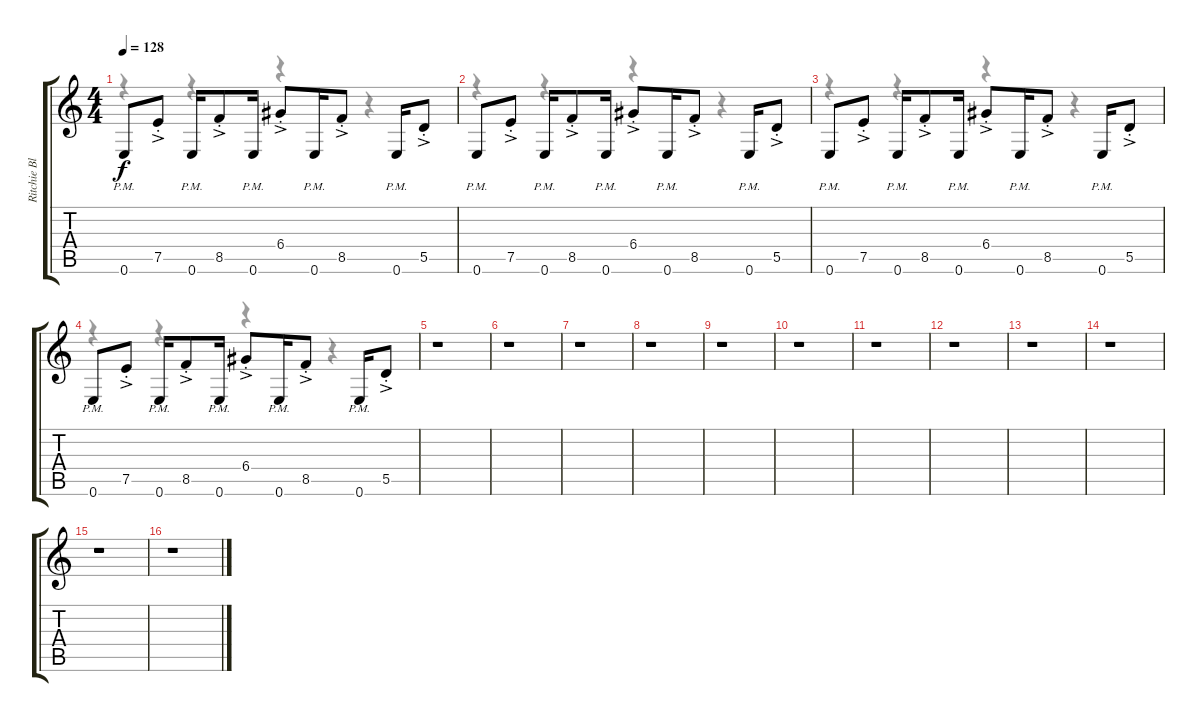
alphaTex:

\track ("Ritchie Blackmore - Rhythm Guitar 2" "Ritchie Bl") {instrument overdrivenguitar}
\staff {score tabs}
\tuning (E4 B3 G3 D3 A2 E2) {hide}
\voice
\ts (4 4)
\tempo 128
\clef g2
\ks c
0.6{pm}.8{dy f} 7.5{ac st}.8 0.6{pm}.16 8.5{ac st}.8 0.6{pm}.16 6.4{ac st}.8 0.6{pm}.16 8.5{ac st}.8 0.6{pm}.16 5.5{ac st}.8 |
0.6{pm}.8 7.5{ac st}.8 0.6{pm}.16 8.5{ac st}.8 0.6{pm}.16 6.4{ac st}.8 0.6{pm}.16 8.5{ac st}.8 0.6{pm}.16 5.5{ac st}.8 |
0.6{pm}.8 7.5{ac st}.8 0.6{pm}.16 8.5{ac st}.8 0.6{pm}.16 6.4{ac st}.8 0.6{pm}.16 8.5{ac st}.8 0.6{pm}.16 5.5{ac st}.8 |
0.6{pm}.8 7.5{ac st}.8 0.6{pm}.16 8.5{ac st}.8 0.6{pm}.16 6.4{ac st}.8 0.6{pm}.16 8.5{ac st}.8 0.6{pm}.16 5.5{ac st}.8 |
r.1 |
r.1 |
r.1 |
r.1 |
r.1 |
r.1 |
r.1 |
r.1 |
r.1 |
r.1 |
r.1 |
r.1
\voice
\clef g2
\ottava regular
\simile none
\ks c
r.4{dy f} r.4 r.4 r.4 |
r.4 r.4 r.4 r.4 |
r.4 r.4 r.4 r.4 |
r.4 r.4 r.4 r.4 |
|
|
|
|
|
|
|
|
|
|
|
